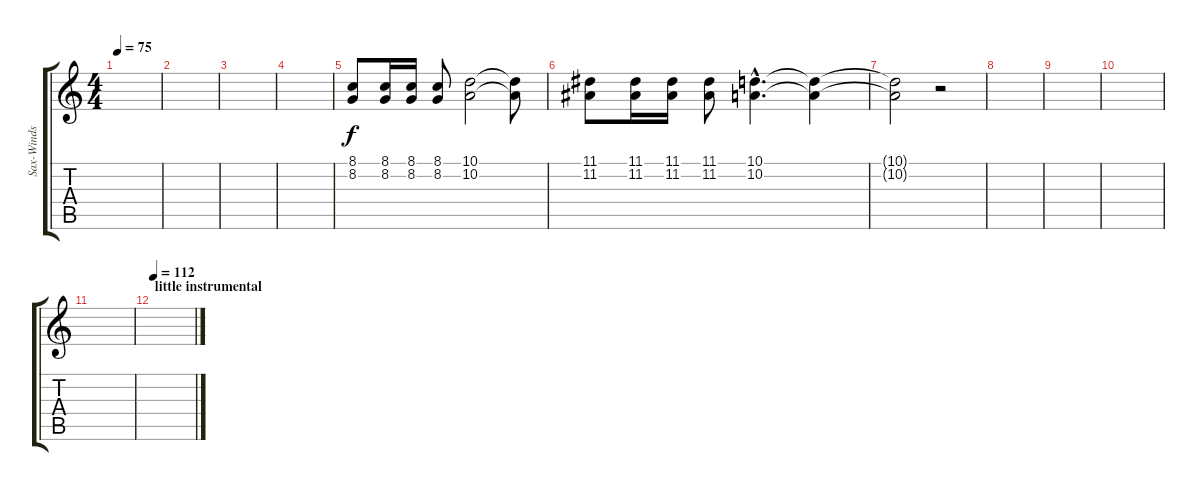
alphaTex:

\track ("Sax-Winds Instruments (Helliwell)" "Sax-Winds ") {instrument tenorsax}
\staff {score tabs}
\tuning (E4 B3 G3 D3 A2 E2) {hide}
\ts (4 4)
\tempo 75
\clef g2
\ks c
|
|
|
|
(8.1 8.2).8{volume 10} (8.1 8.2).16 (8.1 8.2).16 (8.1 8.2).8 (10.1 10.2).2 (10.1{t} 10.2{t}).8 |
(11.1 11.2).8 (11.1 11.2).16 (11.1 11.2).16 (11.1 11.2).8 (10.1{hac} 10.2{hac}).4{d} (10.1{t} 10.2{t}).4 |
(10.1{t} 10.2{t}).2{volume 0} r.2 |
|
|
|
|
\section ("" "little instrumental")
\tempo 112
